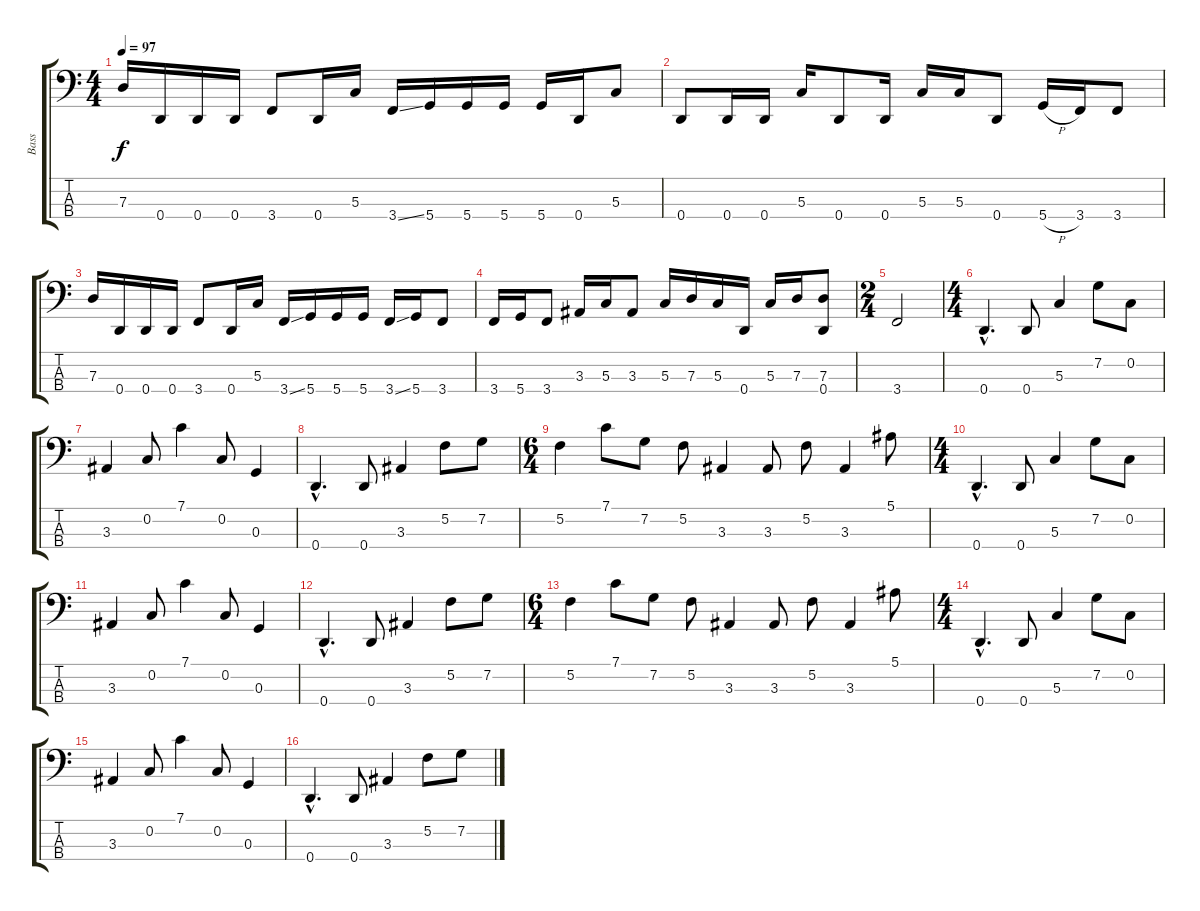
\track ("Bass" "Bass") {instrument electricbassfinger}
\staff {score tabs}
\tuning (F2 C2 G1 D1) {hide}
\ts (4 4)
\tempo 97
\clef f4
\ks c
7.3.16{dy f} 0.4.16 0.4.16 0.4.16 3.4.8 0.4.16 5.3.16 3.4{ss}.16 5.4.16 5.4.16 5.4.16 5.4.16 0.4.16 5.3.8 |
0.4.8 0.4.16 0.4.16 5.3.16 0.4.8 0.4.16 5.3.16 5.3.16 0.4.8 5.4{h}.16 3.4.16 3.4.8 |
7.3.16 0.4.16 0.4.16 0.4.16 3.4.8 0.4.16 5.3.16 3.4{ss}.16 5.4.16 5.4.16 5.4.16 3.4{ss}.16 5.4.16 3.4.8 |
3.4.16 5.4.16 3.4.8 3.3.16 5.3.16 3.3.8 5.3.16 7.3.16 5.3.16 0.4.16 5.3.16 7.3.16 (7.3 0.4).8 |
\ts (2 4)
3.4.2 |
\ts (4 4)
0.4{hac}.4{d} 0.4.8 5.3.4 7.2.8 0.2.8 |
3.3.4 0.2.8 7.1.4 0.2.8 0.3.4 |
0.4{hac}.4{d} 0.4.8 3.3.4 5.2.8 7.2.8 |
\ts (6 4)
5.2.4 7.1.8 7.2.8 5.2.8 3.3.4 3.3.8 5.2.8 3.3.4 5.1.8 |
\ts (4 4)
0.4{hac}.4{d} 0.4.8 5.3.4 7.2.8 0.2.8 |
3.3.4 0.2.8 7.1.4 0.2.8 0.3.4 |
0.4{hac}.4{d} 0.4.8 3.3.4 5.2.8 7.2.8 |
\ts (6 4)
5.2.4 7.1.8 7.2.8 5.2.8 3.3.4 3.3.8 5.2.8 3.3.4 5.1.8 |
\ts (4 4)
0.4{hac}.4{d} 0.4.8 5.3.4 7.2.8 0.2.8 |
3.3.4 0.2.8 7.1.4 0.2.8 0.3.4 |
0.4{hac}.4{d} 0.4.8 3.3.4 5.2.8 7.2.8
